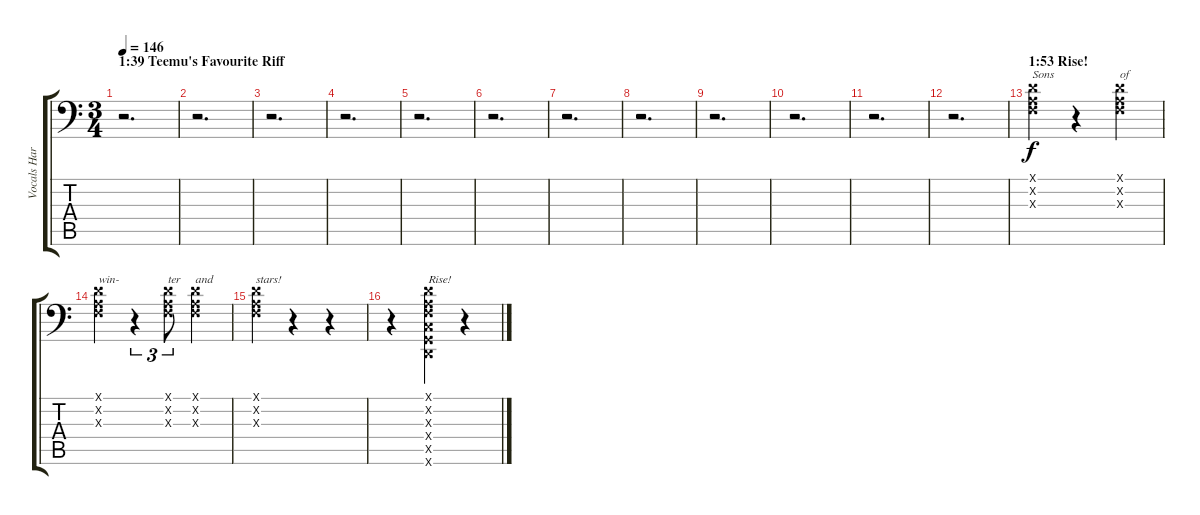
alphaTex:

\track ("Vocals Harsh (Jari)" "Vocals Har") {instrument timpani}
\staff {score tabs}
\tuning (D3 A2 F2 C2 G1 C1) {hide}
\ts (3 4)
\section ("" "1:39 Teemu's Favourite Riff")
\tempo 146
\clef f4
\ks c
r.2{d dy f} |
r.2{d} |
r.2{d} |
r.2{d} |
r.2{d} |
r.2{d} |
r.2{d} |
r.2{d} |
r.2{d} |
r.2{d} |
r.2{d} |
r.2{d} |
\section ("" "1:53 Rise!")
(12.1{x} 12.2{x} 12.3{x}).4{txt "Sons"} r.4 (12.1{x} 12.2{x} 12.3{x}).4{txt "of"} |
(12.1{x} 12.2{x} 12.3{x}).4{txt "win-"} r.4{tu (3 2)} (12.1{x} 12.2{x} 12.3{x}).8{tu (3 2) txt "ter"} (12.1{x} 12.2{x} 12.3{x}).4{txt "and"} |
(12.1{x} 12.2{x} 12.3{x}).4{txt "stars!"} r.4 r.4 |
r.4 (12.1{x} 12.2{x} 12.3{x} 12.4{x} 12.5{x} 14.6{x}).4{txt "Rise!"} r.4
